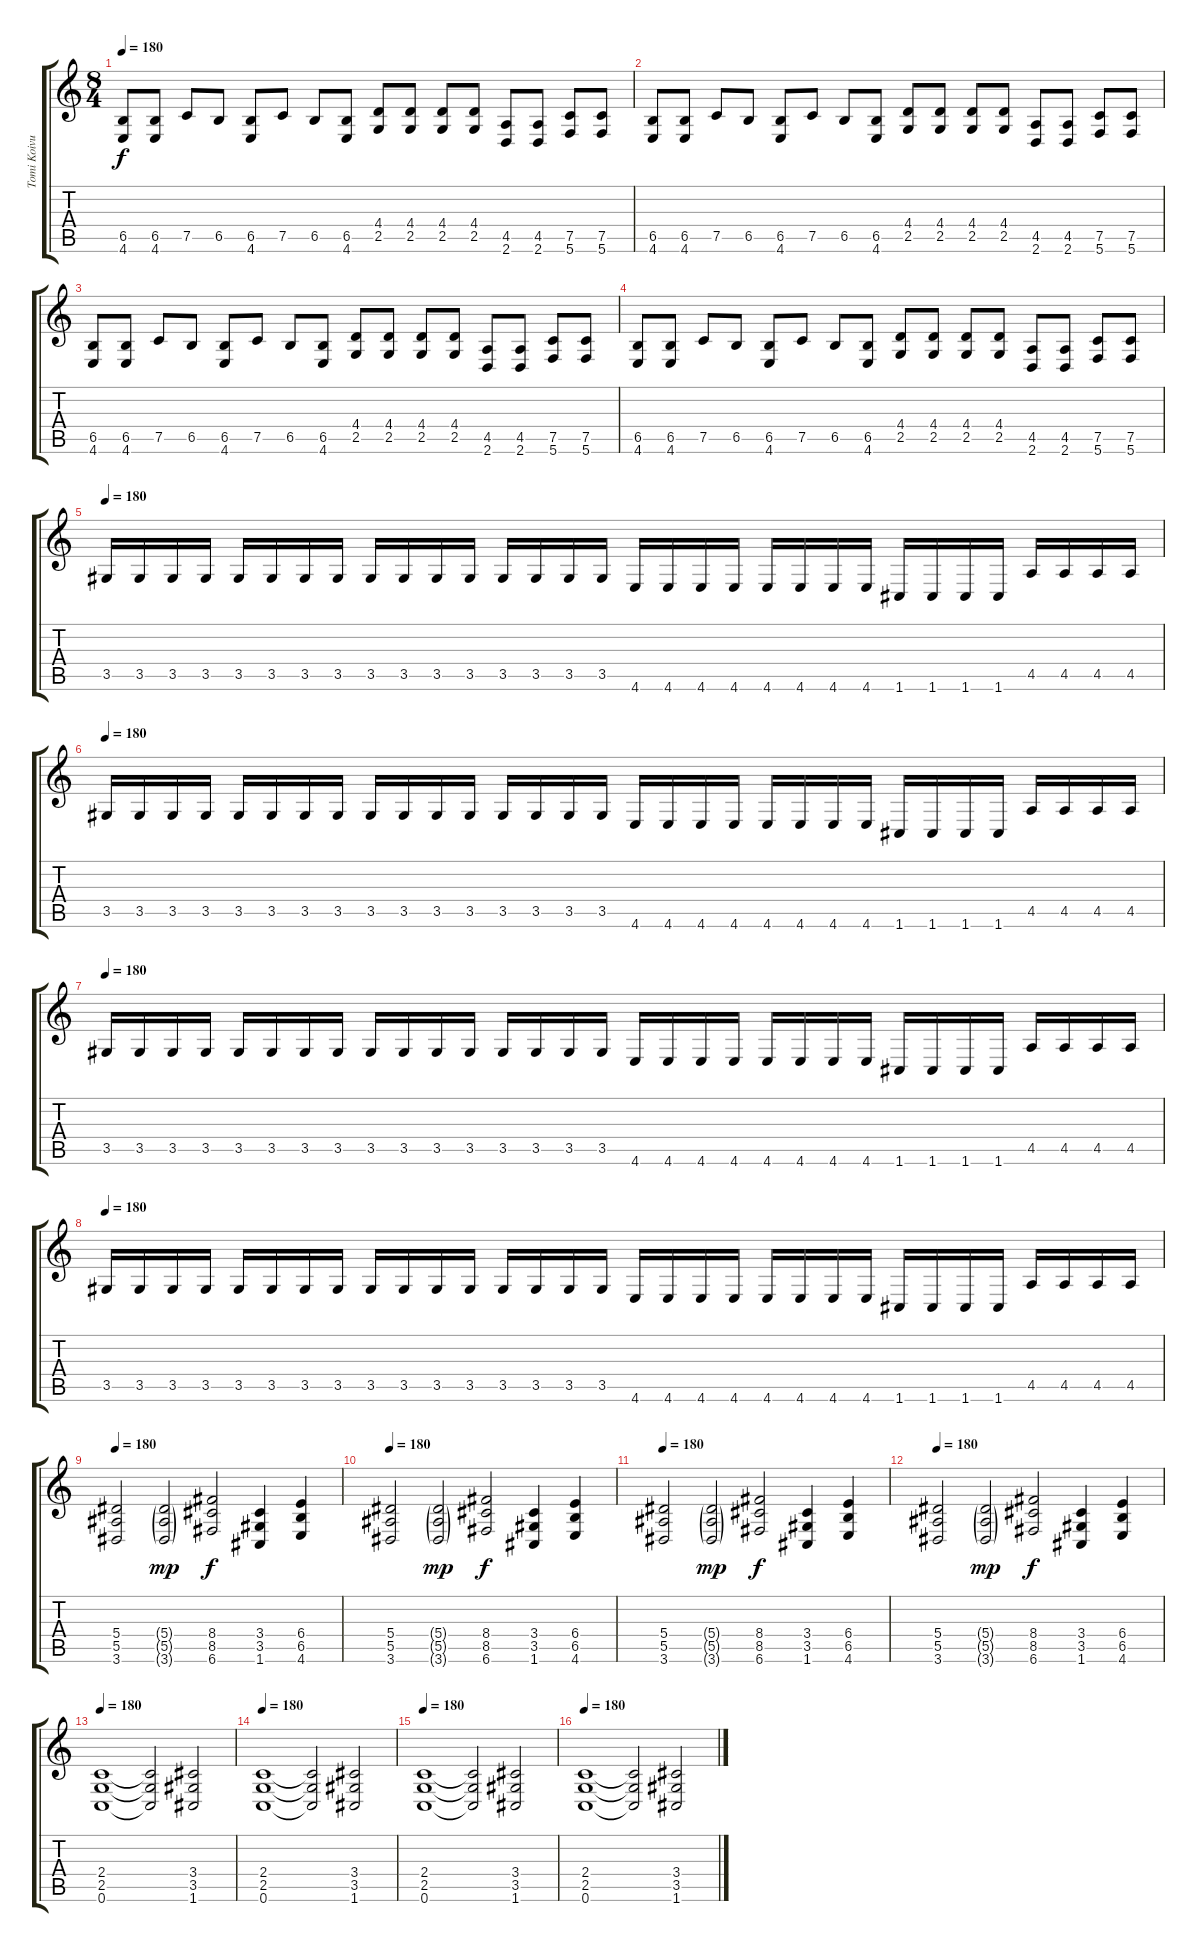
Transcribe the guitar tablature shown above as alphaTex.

\track ("Tomi Koivusaari" "Tomi Koivu") {instrument distortionguitar}
\staff {score tabs}
\tuning (C4 G3 Eb3 Bb2 F2 C2) {hide}
\ts (8 4)
\tempo 180
\clef g2
\ks c
(6.5 4.6).8{dy f} (6.5 4.6).8 7.5.8 6.5.8 (6.5 4.6).8 7.5.8 6.5.8 (6.5 4.6).8 (4.4 2.5).8 (4.4 2.5).8 (4.4 2.5).8 (4.4 2.5).8 (4.5 2.6).8 (4.5 2.6).8 (7.5 5.6).8 (7.5 5.6).8 |
(6.5 4.6).8 (6.5 4.6).8 7.5.8 6.5.8 (6.5 4.6).8 7.5.8 6.5.8 (6.5 4.6).8 (4.4 2.5).8 (4.4 2.5).8 (4.4 2.5).8 (4.4 2.5).8 (4.5 2.6).8 (4.5 2.6).8 (7.5 5.6).8 (7.5 5.6).8 |
(6.5 4.6).8 (6.5 4.6).8 7.5.8 6.5.8 (6.5 4.6).8 7.5.8 6.5.8 (6.5 4.6).8 (4.4 2.5).8 (4.4 2.5).8 (4.4 2.5).8 (4.4 2.5).8 (4.5 2.6).8 (4.5 2.6).8 (7.5 5.6).8 (7.5 5.6).8 |
(6.5 4.6).8 (6.5 4.6).8 7.5.8 6.5.8 (6.5 4.6).8 7.5.8 6.5.8 (6.5 4.6).8 (4.4 2.5).8 (4.4 2.5).8 (4.4 2.5).8 (4.4 2.5).8 (4.5 2.6).8 (4.5 2.6).8 (7.5 5.6).8 (7.5 5.6).8 |
\tempo 180
3.5.16 3.5.16 3.5.16 3.5.16 3.5.16 3.5.16 3.5.16 3.5.16 3.5.16 3.5.16 3.5.16 3.5.16 3.5.16 3.5.16 3.5.16 3.5.16 4.6.16 4.6.16 4.6.16 4.6.16 4.6.16 4.6.16 4.6.16 4.6.16 1.6.16 1.6.16 1.6.16 1.6.16 4.5.16 4.5.16 4.5.16 4.5.16 |
\tempo 180
3.5.16 3.5.16 3.5.16 3.5.16 3.5.16 3.5.16 3.5.16 3.5.16 3.5.16 3.5.16 3.5.16 3.5.16 3.5.16 3.5.16 3.5.16 3.5.16 4.6.16 4.6.16 4.6.16 4.6.16 4.6.16 4.6.16 4.6.16 4.6.16 1.6.16 1.6.16 1.6.16 1.6.16 4.5.16 4.5.16 4.5.16 4.5.16 |
\tempo 180
3.5.16 3.5.16 3.5.16 3.5.16 3.5.16 3.5.16 3.5.16 3.5.16 3.5.16 3.5.16 3.5.16 3.5.16 3.5.16 3.5.16 3.5.16 3.5.16 4.6.16 4.6.16 4.6.16 4.6.16 4.6.16 4.6.16 4.6.16 4.6.16 1.6.16 1.6.16 1.6.16 1.6.16 4.5.16 4.5.16 4.5.16 4.5.16 |
\tempo 180
3.5.16 3.5.16 3.5.16 3.5.16 3.5.16 3.5.16 3.5.16 3.5.16 3.5.16 3.5.16 3.5.16 3.5.16 3.5.16 3.5.16 3.5.16 3.5.16 4.6.16 4.6.16 4.6.16 4.6.16 4.6.16 4.6.16 4.6.16 4.6.16 1.6.16 1.6.16 1.6.16 1.6.16 4.5.16 4.5.16 4.5.16 4.5.16 |
\tempo 180
(5.4 5.5 3.6).2 (5.4{g} 5.5{g} 3.6{g}).2{dy mp} (8.4 8.5 6.6).2{dy f} (3.4 3.5 1.6).4 (6.4 6.5 4.6).4 |
\tempo 180
(5.4 5.5 3.6).2 (5.4{g} 5.5{g} 3.6{g}).2{dy mp} (8.4 8.5 6.6).2{dy f} (3.4 3.5 1.6).4 (6.4 6.5 4.6).4 |
\tempo 180
(5.4 5.5 3.6).2 (5.4{g} 5.5{g} 3.6{g}).2{dy mp} (8.4 8.5 6.6).2{dy f} (3.4 3.5 1.6).4 (6.4 6.5 4.6).4 |
\tempo 180
(5.4 5.5 3.6).2 (5.4{g} 5.5{g} 3.6{g}).2{dy mp} (8.4 8.5 6.6).2{dy f} (3.4 3.5 1.6).4 (6.4 6.5 4.6).4 |
\tempo 180
(2.4 2.5 0.6).1 (2.4{t} 2.5{t} 0.6{t}).2 (3.4 3.5 1.6).2 |
\tempo 180
(2.4 2.5 0.6).1 (2.4{t} 2.5{t} 0.6{t}).2 (3.4 3.5 1.6).2 |
\tempo 180
(2.4 2.5 0.6).1 (2.4{t} 2.5{t} 0.6{t}).2 (3.4 3.5 1.6).2 |
\tempo 180
(2.4 2.5 0.6).1 (2.4{t} 2.5{t} 0.6{t}).2 (3.4 3.5 1.6).2
